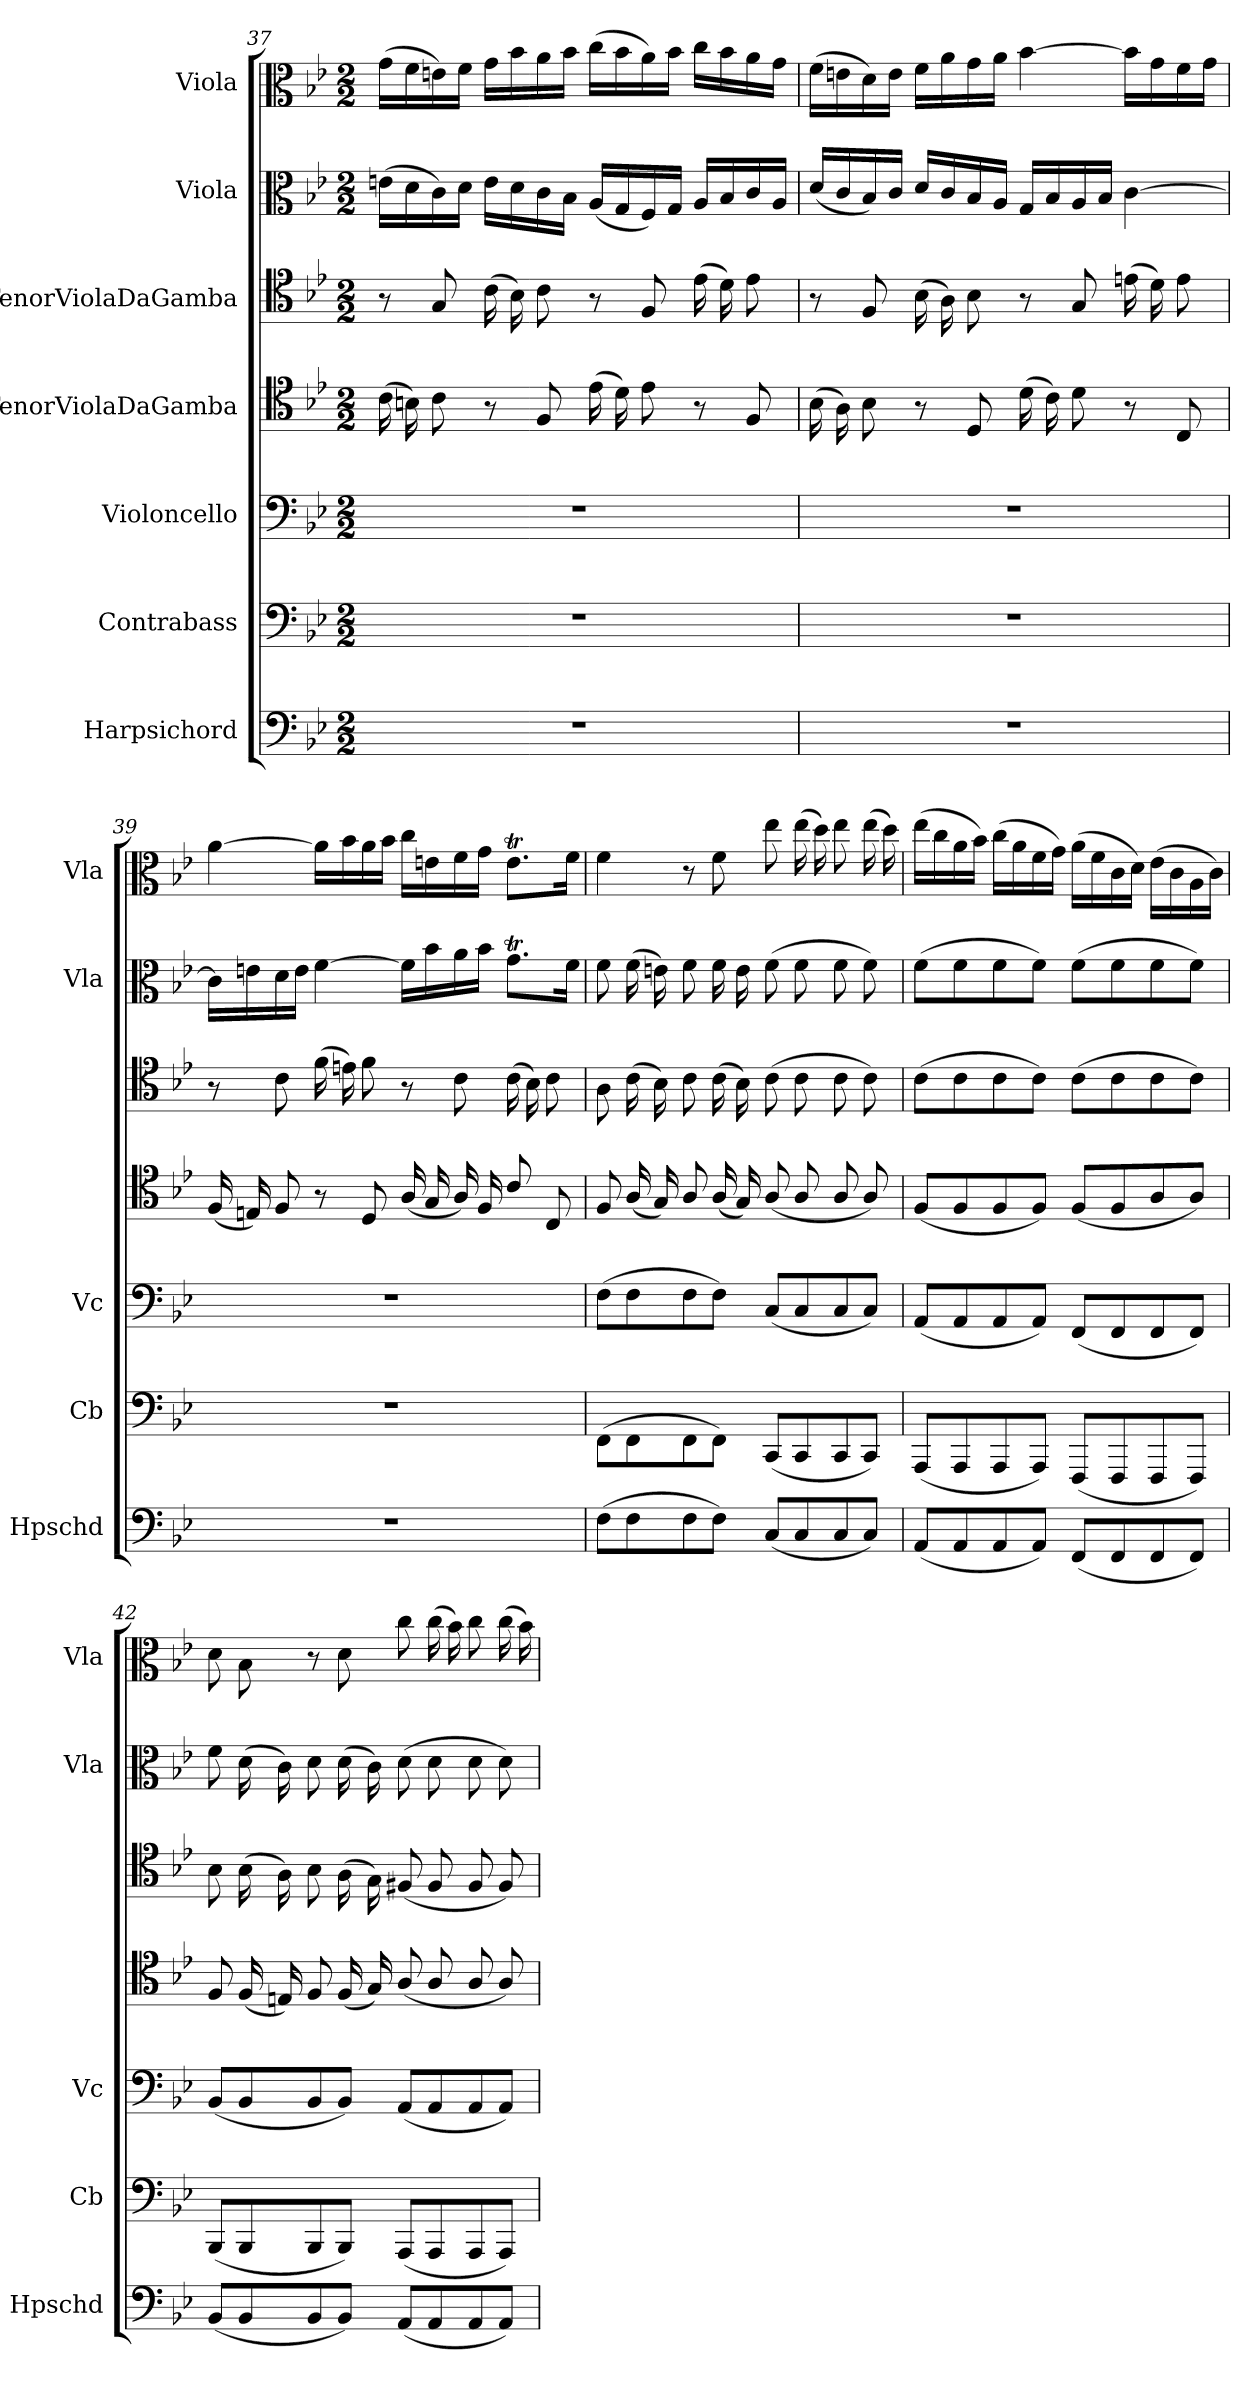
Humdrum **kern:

**kern	**kern	**kern	**kern	**kern	**kern	**kern
*part7	*part6	*part5	*part4	*part3	*part2	*part1
*staff7	*staff6	*staff5	*staff4	*staff3	*staff2	*staff1
*I"Harpsichord	*I"Contrabass	*I"Violoncello	*I"TenorViolaDaGamba	*I"TenorViolaDaGamba	*I"Viola	*I"Viola
*I'Hpschd	*I'Cb	*I'Vc	*	*	*I'Vla	*I'Vla
*clefF4	*clefF4	*clefF4	*clefC4	*clefC4	*clefC3	*clefC3
*k[b-e-]	*k[b-e-]	*k[b-e-]	*k[b-e-]	*k[b-e-]	*k[b-e-]	*k[b-e-]
*B-:	*B-:	*B-:	*B-:	*B-:	*B-:	*B-:
*M2/2	*M2/2	*M2/2	*M2/2	*M2/2	*M2/2	*M2/2
=37	=37	=37	=37	=37	=37	=37
1r	1r	1r	(16c\	8r	(16en\LL	(16g\LL
.	.	.	16Bn\)	.	16d\	16f\
.	.	.	8c\	8G/	16c\)	16en\)
.	.	.	.	.	16d\JJ	16f\JJ
.	.	.	8r	(16c\	16e\LL	16g\LL
.	.	.	.	16B-\)	16d\	16b-\
.	.	.	8F/	8c\	16c\	16a\
.	.	.	.	.	16B-\JJ	16b-\JJ
.	.	.	(16e-\	8r	(16A/LL	(16cc\LL
.	.	.	16d\)	.	16G/	16b-\
.	.	.	8e-\	8F/	16F/)	16a\)
.	.	.	.	.	16G/JJ	16b-\JJ
.	.	.	8r	(16e-\	16A/LL	16cc\LL
.	.	.	.	16d\)	16B-/	16b-\
.	.	.	8F/	8e-\	16c/	16a\
.	.	.	.	.	16A/JJ	16g\JJ
=38	=38	=38	=38	=38	=38	=38
1r	1r	1r	(16B-\	8r	(16d/LL	(16f\LL
.	.	.	16A\)	.	16c/	16en\
.	.	.	8B-\	8F/	16B-/)	16d\)
.	.	.	.	.	16c/JJ	16e\JJ
.	.	.	8r	(16B-\	16d/LL	16f\LL
.	.	.	.	16A\)	16c/	16a\
.	.	.	8D/	8B-\	16B-/	16g\
.	.	.	.	.	16A/JJ	16a\JJ
.	.	.	(16d\	8r	16G/LL	[4b-\
.	.	.	16c\)	.	16B-/	.
.	.	.	8d\	8G/	16A/	.
.	.	.	.	.	16B-/JJ	.
.	.	.	8r	(16en\	[4c\	16b-\LL]
.	.	.	.	16d\)	.	16g\
.	.	.	8C/	8e\	.	16f\
.	.	.	.	.	.	16g\JJ
=39	=39	=39	=39	=39	=39	=39
1r	1r	1r	(16F/	8r	16c\LL]	[4a\
.	.	.	16En/)	.	16en\	.
.	.	.	8F/	8c\	16d\	.
.	.	.	.	.	16e\JJ	.
.	.	.	8r	(16f\	[4f\	16a\LL]
.	.	.	.	16en\)	.	16b-\
.	.	.	8D/	8f\	.	16a\
.	.	.	.	.	.	16b-\JJ
.	.	.	(16A/	8r	16f\LL]	16cc\LL
.	.	.	16G/	.	16b-\	16en\
.	.	.	16A/)	8c\	16a\	16f\
.	.	.	16F/	.	16b-\JJ	16g\JJ
.	.	.	8c/	(16c\	8.gT\L	8.et\L
.	.	.	.	16B-\)	.	.
.	.	.	8C/	8c\	.	.
.	.	.	.	.	16f\Jk	16f\Jk
=40	=40	=40	=40	=40	=40	=40
(8F\L	(8FF\L	(8F\L	8F/	8A\	8f\	4f\
8F\	8FF\	8F\	(16A/	(16c\	(16f\	.
.	.	.	16G/)	16B-\)	16en\)	.
8F\	8FF\	8F\	8A/	8c\	8f\	8r
8F\J)	8FF\J)	8F\J)	(16A/	(16c\	16f\	8f\
.	.	.	16G/)	16B-\)	16e\	.
(8C/L	(8CC/L	(8C/L	(8A/	(8c\	(8f\	8ee-\
8C/	8CC/	8C/	8A/	8c\	8f\	(16ee-\
.	.	.	.	.	.	16dd\)
8C/	8CC/	8C/	8A/	8c\	8f\	8ee-\
8C/J)	8CC/J)	8C/J)	8A/)	8c\)	8f\)	(16ee-\
.	.	.	.	.	.	16dd\)
=41	=41	=41	=41	=41	=41	=41
(8AA/L	(8AAA/L	(8AA/L	(8F/L	(8c\L	(8f\L	(16ee-\LL
.	.	.	.	.	.	16cc\
8AA/	8AAA/	8AA/	8F/	8c\	8f\	16a\
.	.	.	.	.	.	16b-\JJ)
8AA/	8AAA/	8AA/	8F/	8c\	8f\	(16cc\LL
.	.	.	.	.	.	16a\
8AA/J)	8AAA/J)	8AA/J)	8F/J)	8c\J)	8f\J)	16f\
.	.	.	.	.	.	16g\JJ)
(8FF/L	(8FFF/L	(8FF/L	(8F/L	(8c\L	(8f\L	(16a\LL
.	.	.	.	.	.	16f\
8FF/	8FFF/	8FF/	8F/	8c\	8f\	16c\
.	.	.	.	.	.	16d\JJ)
8FF/	8FFF/	8FF/	8A/	8c\	8f\	(16e-\LL
.	.	.	.	.	.	16c\
8FF/J)	8FFF/J)	8FF/J)	8A/J)	8c\J)	8f\J)	16A\
.	.	.	.	.	.	16c\JJ)
=42	=42	=42	=42	=42	=42	=42
(8BB-/L	(8BBB-/L	(8BB-/L	8F/	8B-\	8f\	8d\
8BB-/	8BBB-/	8BB-/	(16F/	(16B-\	(16d\	8B-\
.	.	.	16En/)	16A\)	16c\)	.
8BB-/	8BBB-/	8BB-/	8F/	8B-\	8d\	8r
8BB-/J)	8BBB-/J)	8BB-/J)	(16F/	(16A\	(16d\	8d\
.	.	.	16G/)	16G\)	16c\)	.
(8AA/L	(8AAA/L	(8AA/L	(8A/	(8F#X/	(8d\	8cc\
8AA/	8AAA/	8AA/	8A/	8F#/	8d\	(16cc\
.	.	.	.	.	.	16b-\)
8AA/	8AAA/	8AA/	8A/	8F#/	8d\	8cc\
8AA/J)	8AAA/J)	8AA/J)	8A/)	8F#/)	8d\)	(16cc\
.	.	.	.	.	.	16b-\)
=	=	=	=	=	=	=
*-	*-	*-	*-	*-	*-	*-
